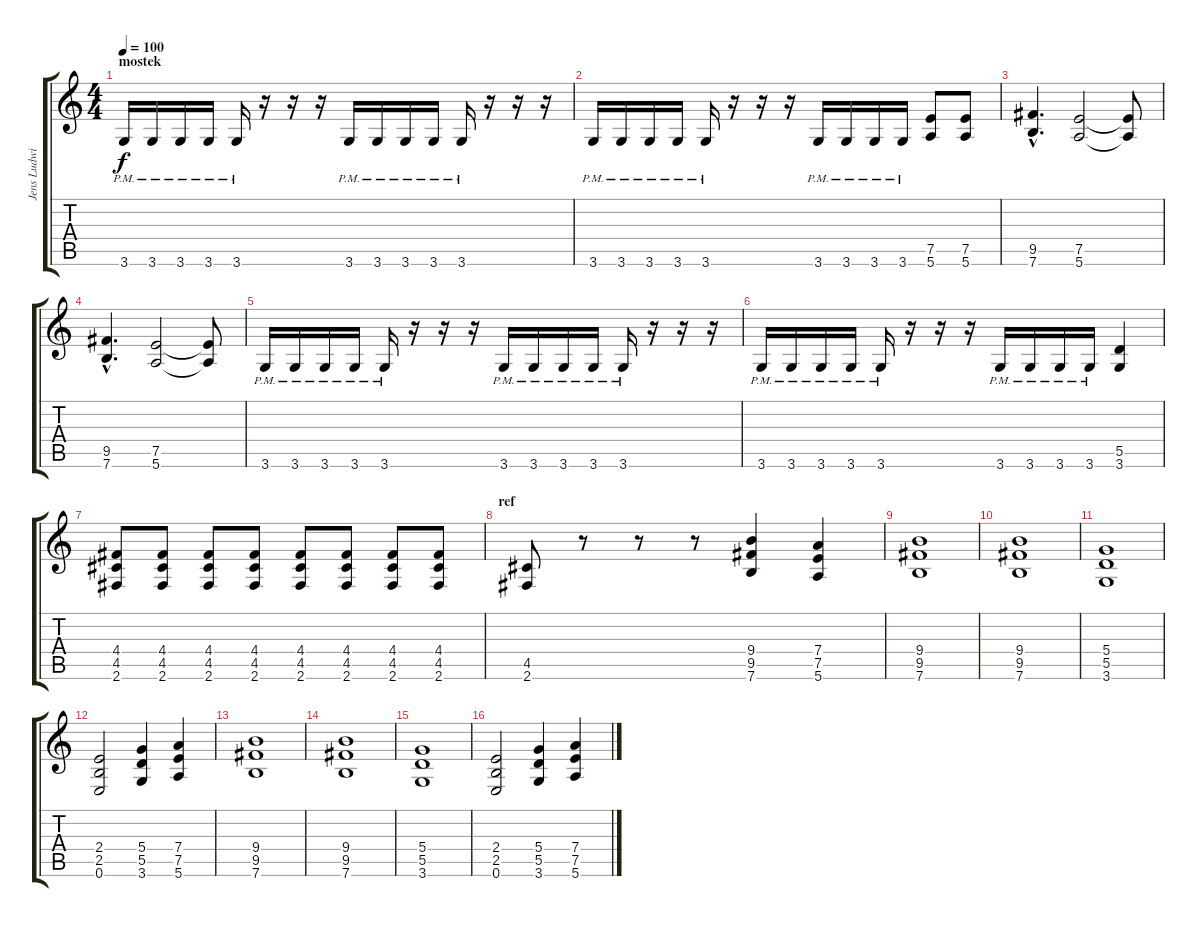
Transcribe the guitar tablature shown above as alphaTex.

\track ("Jens Ludwig" "Jens Ludwi") {instrument overdrivenguitar}
\staff {score tabs}
\tuning (E4 B3 G3 D3 A2 E2) {hide}
\ts (4 4)
\section ("" "mostek")
\tempo 100
\clef g2
\ks c
3.6{pm}.16{dy f} 3.6{pm}.16 3.6{pm}.16 3.6{pm}.16 3.6{pm}.16 r.16 r.16 r.16 3.6{pm}.16 3.6{pm}.16 3.6{pm}.16 3.6{pm}.16 3.6{pm}.16 r.16 r.16 r.16 |
3.6{pm}.16 3.6{pm}.16 3.6{pm}.16 3.6{pm}.16 3.6{pm}.16 r.16 r.16 r.16 3.6{pm}.16 3.6{pm}.16 3.6{pm}.16 3.6{pm}.16 (7.5 5.6).8 (7.5 5.6).8 |
(9.5{hac} 7.6{hac}).4{d} (7.5 5.6).2 (7.5{t} 5.6{t}).8 |
(9.5{hac} 7.6{hac}).4{d} (7.5 5.6).2 (7.5{t} 5.6{t}).8 |
3.6{pm}.16 3.6{pm}.16 3.6{pm}.16 3.6{pm}.16 3.6{pm}.16 r.16 r.16 r.16 3.6{pm}.16 3.6{pm}.16 3.6{pm}.16 3.6{pm}.16 3.6{pm}.16 r.16 r.16 r.16 |
3.6{pm}.16 3.6{pm}.16 3.6{pm}.16 3.6{pm}.16 3.6{pm}.16 r.16 r.16 r.16 3.6{pm}.16 3.6{pm}.16 3.6{pm}.16 3.6{pm}.16 (5.5 3.6).4 |
(4.4 4.5 2.6).8 (4.4 4.5 2.6).8 (4.4 4.5 2.6).8 (4.4 4.5 2.6).8 (4.4 4.5 2.6).8 (4.4 4.5 2.6).8 (4.4 4.5 2.6).8 (4.4 4.5 2.6).8 |
\section ("" "ref")
(4.5 2.6).8 r.8 r.8 r.8 (9.4 9.5 7.6).4 (7.4 7.5 5.6).4 |
(9.4 9.5 7.6).1 |
(9.4 9.5 7.6).1 |
(5.4 5.5 3.6).1 |
(2.4 2.5 0.6).2 (5.4 5.5 3.6).4 (7.4 7.5 5.6).4 |
(9.4 9.5 7.6).1 |
(9.4 9.5 7.6).1 |
(5.4 5.5 3.6).1 |
(2.4 2.5 0.6).2 (5.4 5.5 3.6).4 (7.4 7.5 5.6).4
